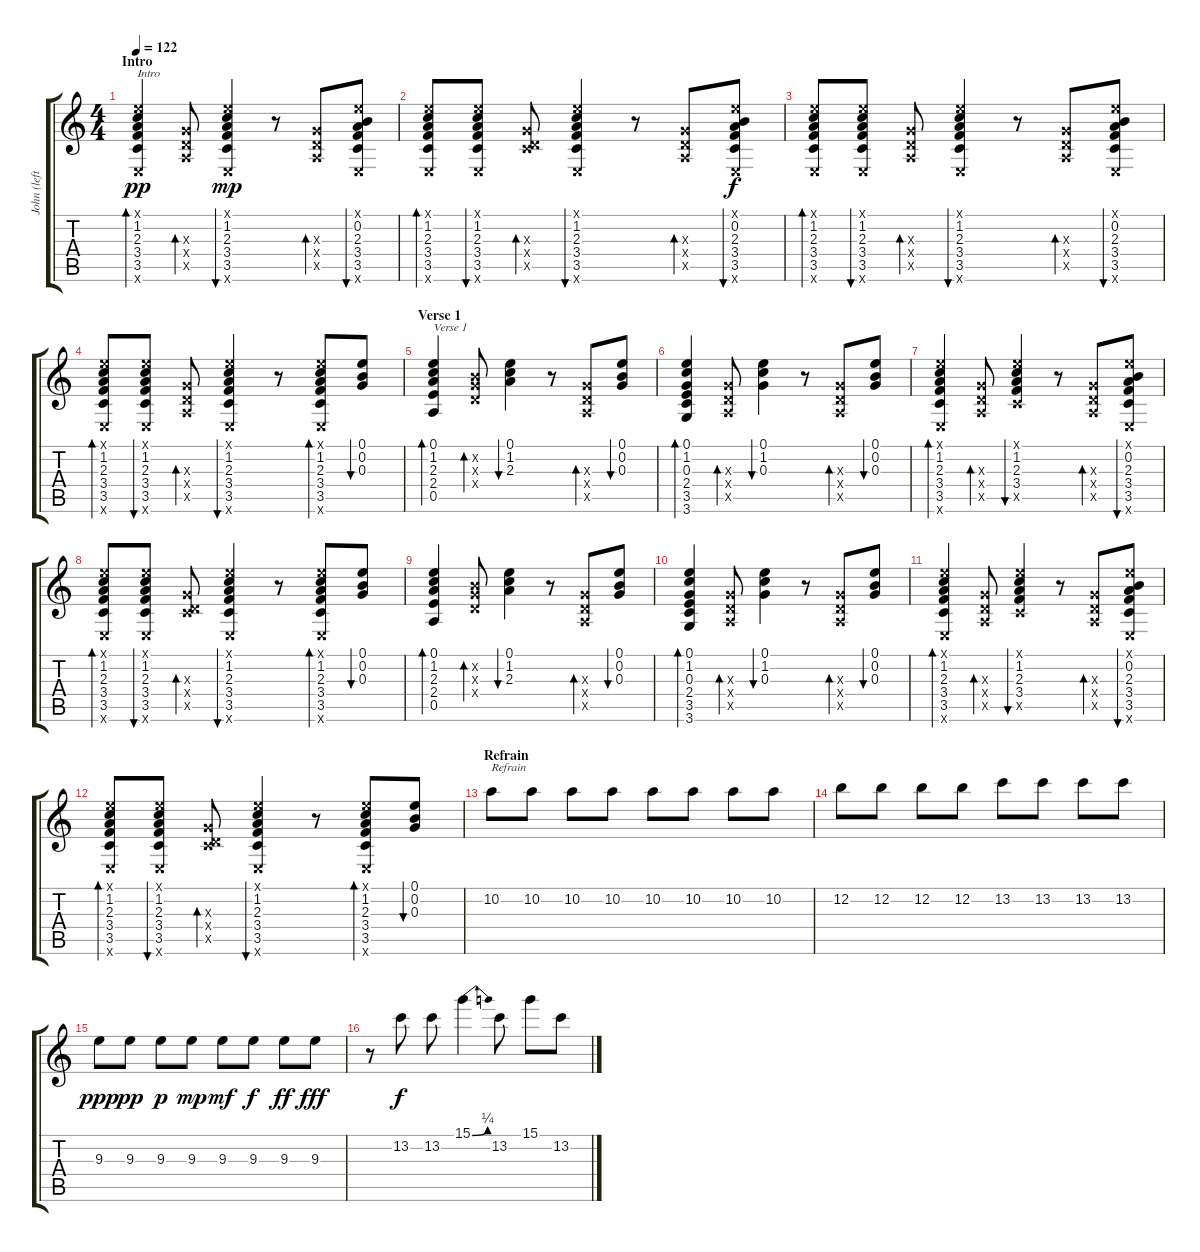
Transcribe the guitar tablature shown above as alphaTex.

\track ("John (left)" "John (left") {instrument electricguitarjazz}
\staff {score tabs}
\tuning (E4 B3 G3 D3 A2 E2) {hide}
\ts (4 4)
\section ("" "Intro")
\tempo 122
\clef g2
\ks c
(0.1{x} 1.2 2.3 3.4 3.5 0.6{x}).4{bd 60 txt "Intro" dy pp instrument electricguitarjazz} (0.3{x} 0.4{x} 0.5{x}).8{bd 60} (0.1{x} 1.2 2.3 3.4 3.5 0.6{x}).4{bu 60 dy mp} r.8 (0.3{x} 0.4{x} 0.5{x}).8{bd 60} (0.1{x} 0.2 2.3 3.4 3.5 0.6{x}).8{bu 60} |
(0.1{x} 1.2 2.3 3.4 3.5 0.6{x}).8{bd 60} (0.1{x} 1.2 2.3 3.4 3.5 0.6{x}).8{bu 60} (0.3{x} 0.4{x} 3.5{x}).8{bd 60} (0.1{x} 1.2 2.3 3.4 3.5 0.6{x}).4{bu 60} r.8 (0.3{x} 0.4{x} 0.5{x}).8{bd 60} (0.1{x} 0.2 2.3 3.4 3.5 0.6{x}).8{bu 60 dy f} |
(0.1{x} 1.2 2.3 3.4 3.5 0.6{x}).8{bd 60} (0.1{x} 1.2 2.3 3.4 3.5 0.6{x}).8{bu 60} (0.3{x} 0.4{x} 0.5{x}).8{bd 60} (0.1{x} 1.2 2.3 3.4 3.5 0.6{x}).4{bu 60} r.8 (0.3{x} 0.4{x} 0.5{x}).8{bd 60} (0.1{x} 0.2 2.3 3.4 3.5 0.6{x}).8{bu 60} |
(0.1{x} 1.2 2.3 3.4 3.5 0.6{x}).8{bd 60} (0.1{x} 1.2 2.3 3.4 3.5 0.6{x}).8{bu 60} (0.3{x} 0.4{x} 0.5{x}).8{bd 60} (0.1{x} 1.2 2.3 3.4 3.5 0.6{x}).4{bu 60} r.8 (0.1{x} 1.2 2.3 3.4 3.5 0.6{x}).8{bd 60} (0.1 0.2 0.3).8{bu 60} |
\section ("" "Verse 1")
(0.1 1.2 2.3 2.4 0.5).4{bd 60 txt "Verse 1"} (0.2{x} 0.3{x} 0.4{x}).8{bd 60} (0.1 1.2 2.3).4{bu 120} r.8 (0.3{x} 0.4{x} 0.5{x}).8{bd 60} (0.1 0.2 0.3).8{bu 60} |
(0.1 1.2 0.3 2.4 3.5 3.6).4{bd 60} (0.3{x} 0.4{x} 0.5{x}).8{bd 60} (0.1 1.2 0.3).4{bu 120} r.8 (0.3{x} 0.4{x} 0.5{x}).8{bd 60} (0.1 0.2 0.3).8{bu 60} |
(0.1{x} 1.2 2.3 3.4 3.5 0.6{x}).4{bd 60} (0.3{x} 0.4{x} 0.5{x}).8{bd 60} (0.1{x} 1.2 2.3 3.4 3.5{x}).4{bu 60} r.8 (0.3{x} 0.4{x} 0.5{x}).8{bd 60} (0.1{x} 0.2 2.3 3.4 3.5 0.6{x}).8{bu 60} |
(0.1{x} 1.2 2.3 3.4 3.5 0.6{x}).8{bd 60} (0.1{x} 1.2 2.3 3.4 3.5 0.6{x}).8{bu 60} (0.3{x} 0.4{x} 3.5{x}).8{bd 60} (0.1{x} 1.2 2.3 3.4 3.5 0.6{x}).4{bu 60} r.8 (0.1{x} 1.2 2.3 3.4 3.5 0.6{x}).8{bd 60} (0.1 0.2 0.3).8{bu 60} |
(0.1 1.2 2.3 2.4 0.5).4{bd 60} (0.2{x} 0.3{x} 0.4{x}).8{bd 60} (0.1 1.2 2.3).4{bu 120} r.8 (0.3{x} 0.4{x} 0.5{x}).8{bd 60} (0.1 0.2 0.3).8{bu 60} |
(0.1 1.2 0.3 2.4 3.5 3.6).4{bd 60} (0.3{x} 0.4{x} 0.5{x}).8{bd 60} (0.1 1.2 0.3).4{bu 120} r.8 (0.3{x} 0.4{x} 0.5{x}).8{bd 60} (0.1 0.2 0.3).8{bu 60} |
(0.1{x} 1.2 2.3 3.4 3.5 0.6{x}).4{bd 60} (0.3{x} 0.4{x} 0.5{x}).8{bd 60} (0.1{x} 1.2 2.3 3.4 3.5{x}).4{bu 60} r.8 (0.3{x} 0.4{x} 0.5{x}).8{bd 60} (0.1{x} 0.2 2.3 3.4 3.5 0.6{x}).8{bu 60} |
(0.1{x} 1.2 2.3 3.4 3.5 0.6{x}).8{bd 60} (0.1{x} 1.2 2.3 3.4 3.5 0.6{x}).8{bu 60} (0.3{x} 0.4{x} 3.5{x}).8{bd 60} (0.1{x} 1.2 2.3 3.4 3.5 0.6{x}).4{bu 60} r.8 (0.1{x} 1.2 2.3 3.4 3.5 0.6{x}).8{bd 60} (0.1 0.2 0.3).8{bu 60} |
\section ("" "Refrain")
10.2.8{txt "Refrain"} 10.2.8 10.2.8 10.2.8 10.2.8 10.2.8 10.2.8 10.2.8 |
12.2.8 12.2.8 12.2.8 12.2.8 13.2.8 13.2.8 13.2.8 13.2.8 |
9.3.8{dy ppp} 9.3.8{dy pp} 9.3.8{dy p} 9.3.8{dy mp} 9.3.8{dy mf} 9.3.8{dy f} 9.3.8{dy ff} 9.3.8{dy fff} |
r.8 13.2.8{dy f} 13.2.8 15.1{be (bend 0 0 60 1)}.4 13.2.8 15.1.8 13.2.8
